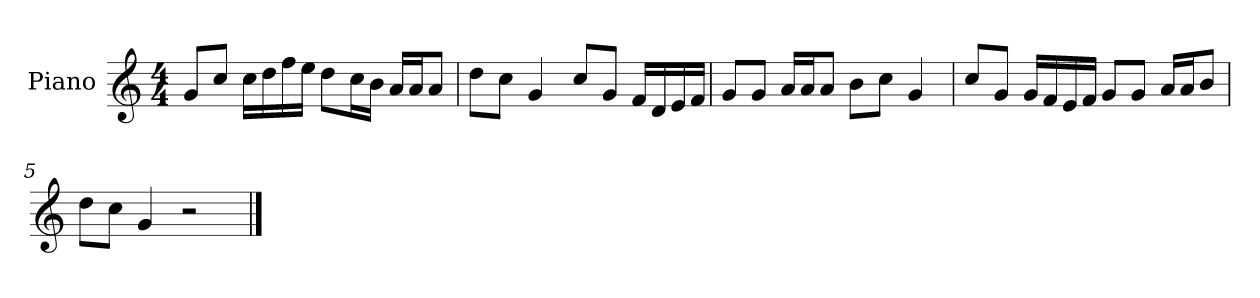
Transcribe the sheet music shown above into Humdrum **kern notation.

**kern
*part1
*staff1
*I"Piano
*I'P-no
*clefG2
*k[]
*M4/4
*MM90
=1
8g/L
8cc/J
16cc\LL
16dd\
16ff\
16ee\JJ
8dd\L
16cc\L
16b\JJ
16a/LL
16a/J
8a/J
=2
8dd\L
8cc\J
4g/
8cc/L
8g/J
16f/LL
16d/
16e/
16f/JJ
=3
8g/L
8g/J
16a/LL
16a/J
8a/J
8b\L
8cc\J
4g/
=4
8cc/L
8g/J
16g/LL
16f/
16e/
16f/JJ
8g/L
8g/J
16a/LL
16a/J
8b/J
!!LO:LB:g=z
=5
8dd\L
8cc\J
4g/
2r
==
*-
